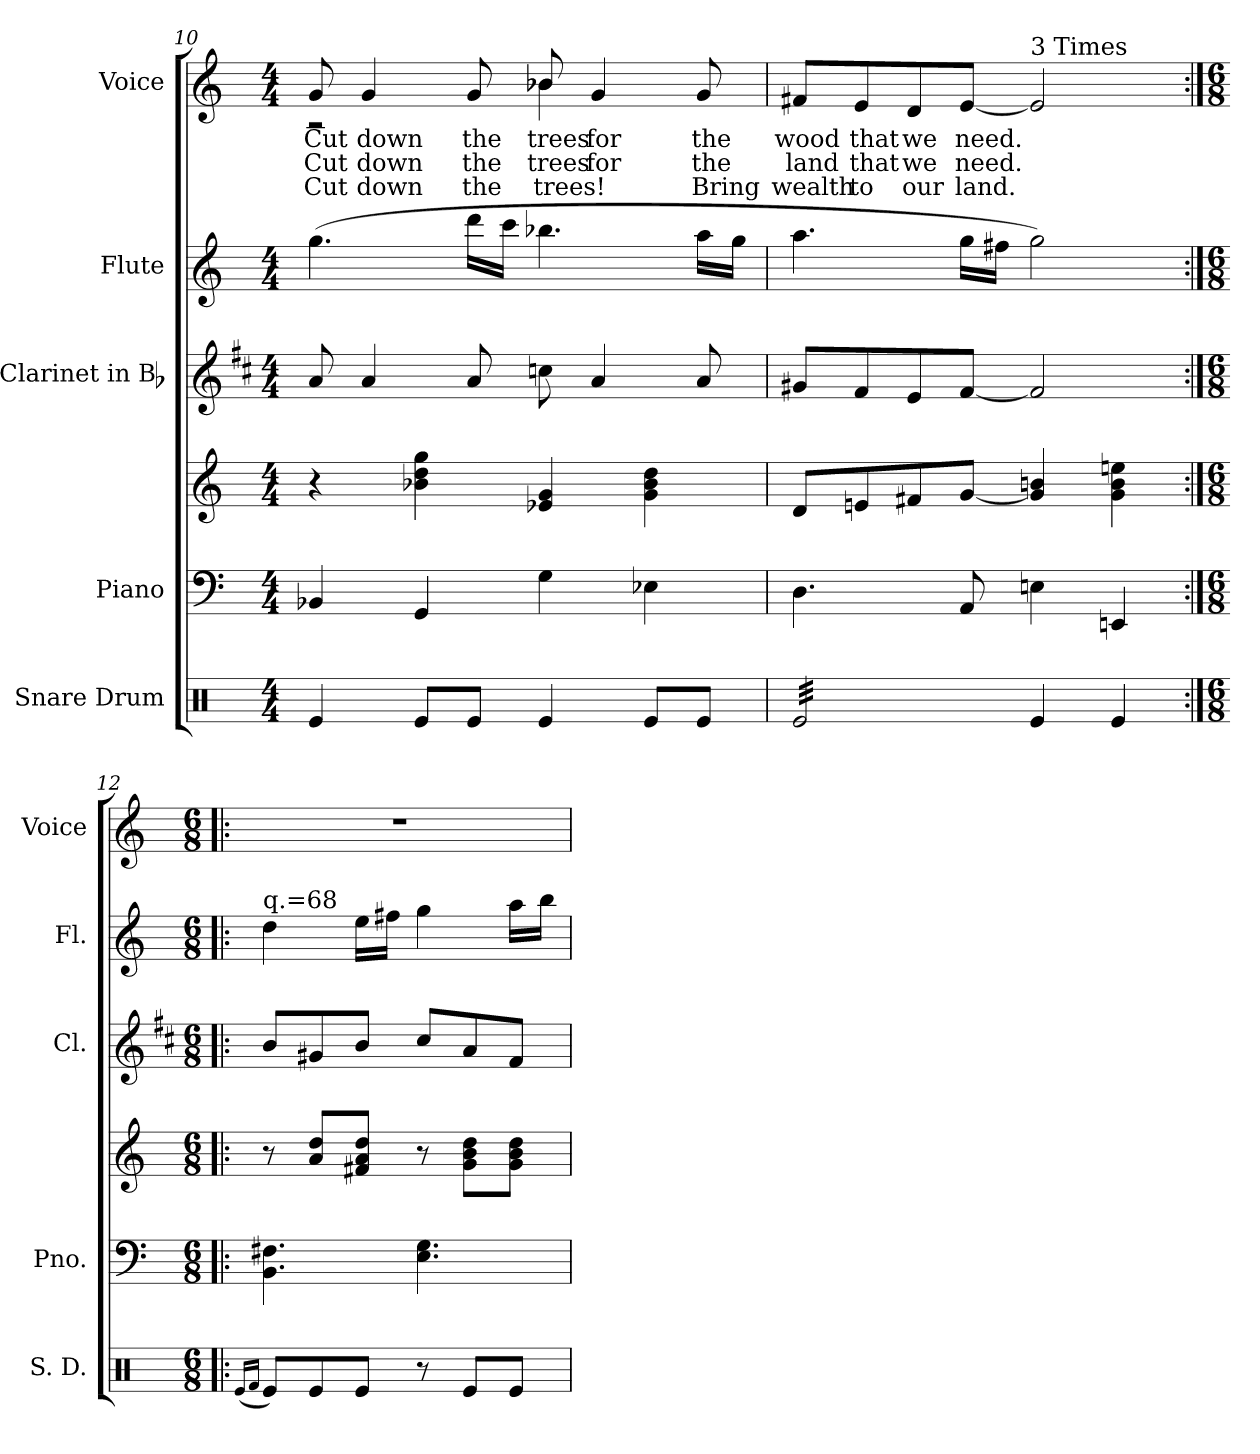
**kern	**kern	**kern	**kern	**kern	**kern	**text	**text	**text
*part5	*part4	*part4	*part3	*part2	*part1	*part1	*part1	*part1
*staff6	*staff5	*staff4	*staff3	*staff2	*staff1	*staff1	*staff1	*staff1
*I"Snare Drum	*I"Piano	*	*I"Clarinet in Bb	*I"Flute	*I"Voice	*	*	*
*I'S. D.	*I'Pno.	*	*I'Cl.	*I'Fl.	*I'Voice	*	*	*
*clefX	*clefF4	*clefG2	*clefG2	*clefG2	*clefG2	*	*	*
*	*	*	*ITrd1c2	*	*	*	*	*
*k[]	*k[]	*k[]	*k[]	*k[]	*k[]	*	*	*
*C:	*C:	*C:	*C:	*C:	*C:	*	*	*
*M4/4	*M4/4	*M4/4	*M4/4	*M4/4	*M4/4	*	*	*
=10	=10	=10	=10	=10	=10	=10	=10	=10
!	!	!	!	!	!	!LO:LY:b:color=#000000	!LO:LY:b:color=#000000	!LO:LY:b:color=#000000
*	*	*	*	*	*^	*	*	*
4Rei/	4BB-Xi/	4r	8gi/	(4.ggi\	8gi/	2r	Cut	Cut	Cut
!	!	!	!	!	!	!	!LO:LY:b:color=#000000	!LO:LY:b:color=#000000	!LO:LY:b:color=#000000
.	.	.	4gi/	.	4gi/	.	down	down	down
8Rei/L	4GGi/	4b-Xi\ 4ddi 4ggi	.	.	.	.	.	.	.
!	!	!	!	!	!	!	!LO:LY:b:color=#000000	!LO:LY:b:color=#000000	!LO:LY:b:color=#000000
8Rei/J	.	.	8gi/	16dddi\LL	8gi/	.	the	the	the
.	.	.	.	16ccci\JJ	.	.	.	.	.
!	!	!	!	!	!	!	!LO:LY:b:color=#000000	!LO:LY:b:color=#000000	!LO:LY:b:color=#000000
4Rei/	4Gi\	4e-Xi/ 4gi	8b-Xi\	4.bb-Xi\	8b-Xi/	4b-i\	trees	trees	trees!
!	!	!	!	!	!	!	!LO:LY:b:color=#000000	!LO:LY:b:color=#000000	!
.	.	.	4gi/	.	4gi/	.	for	for	.
8Rei/L	4E-Xi\	4gi\ 4b-i 4ddi	.	.	.	4ryy	.	.	.
!	!	!	!	!	!	!	!LO:LY:b:color=#000000	!LO:LY:b:color=#000000	!LO:LY:b:color=#000000
8Rei/J	.	.	8gi/	16aai\LL	8gi/	.	the	the	Bring
.	.	.	.	16ggi\JJ	.	.	.	.	.
*	*	*	*	*	*v	*v	*	*	*
=11	=11	=11	=11	=11	=11	=11	=11	=11
!	!	!	!	!	!	!LO:LY:b:color=#000000	!LO:LY:b:color=#000000	!LO:LY:b:color=#000000
*tremolo	*	*	*	*	*	*	*	*
32Rei/LLL	4.Di\	8di/L	8f#Xi/L	4.aai\	8f#Xi/L	wood	land	wealth
32Rei/	.	.	.	.	.	.	.	.
32Rei/	.	.	.	.	.	.	.	.
32Rei/	.	.	.	.	.	.	.	.
!	!	!	!	!	!	!LO:LY:b:color=#000000	!LO:LY:b:color=#000000	!LO:LY:b:color=#000000
32Rei/	.	8eni/	8ei/	.	8ei/	that	that	to
32Rei/	.	.	.	.	.	.	.	.
32Rei/	.	.	.	.	.	.	.	.
32Rei/	.	.	.	.	.	.	.	.
!	!	!	!	!	!	!LO:LY:b:color=#000000	!LO:LY:b:color=#000000	!LO:LY:b:color=#000000
32Rei/	.	8f#Xi/	8di/	.	8di/	we	we	our
32Rei/	.	.	.	.	.	.	.	.
32Rei/	.	.	.	.	.	.	.	.
32Rei/	.	.	.	.	.	.	.	.
!	!	!	!	!	!	!LO:LY:b:color=#000000	!LO:LY:b:color=#000000	!LO:LY:b:color=#000000
32Rei/	8AAi/	[8gi/J	[8ei/J	16ggi\LL	[8ei/J	need.	need.	land.
32Rei/	.	.	.	.	.	.	.	.
32Rei/	.	.	.	16ff#Xi\JJ	.	.	.	.
32Rei/JJJ	.	.	.	.	.	.	.	.
*Xtremolo	*	*	*	*	*	*	*	*
!	!	!	!	!	!LO:TX:a:t=3 Times	!	!	!
4Rei/	4Eni\	4gi/] 4bni	2ei/]	2ggi\)	2ei/]	.	.	.
4Rei/	4EEni/	4gi\ 4bi 4eeni	.	.	.	.	.	.
=12:|!|:	=12:|!|:	=12:|!|:	=12:|!|:	=12:|!|:	=12:|!|:	=12:|!|:	=12:|!|:	=12:|!|:
*M6/8	*M6/8	*M6/8	*M6/8	*M6/8	*M6/8	*	*	*
(16qRei/LL	.	.	.	.	.	.	.	.
16qRfi/JJ	.	.	.	.	.	.	.	.
!	!	!	!	!LO:TX:a:t=q.=68	!	!	!	!
!	!	!	!	!	!LO:N:vis=1	!	!	!
8Rei/L)	4.BBi\ 4.F#Xi	8r	8ai/L	4ddi\	2.r	.	.	.
8Rei/	.	8ai/ 8ddiL	8f#Xi/	.	.	.	.	.
8Rei/J	.	8f#Xi/ 8ai 8ddiJ	8ai/J	16eei\LL	.	.	.	.
.	.	.	.	16ff#Xi\JJ	.	.	.	.
8r	4.Ei\ 4.Gi	8r	8bi/L	4ggi\	.	.	.	.
8Rei/L	.	8gi\ 8bi 8ddiL	8gi/	.	.	.	.	.
8Rei/J	.	8gi\ 8bi 8ddiJ	8ei/J	16aai\LL	.	.	.	.
.	.	.	.	16bbi\JJ	.	.	.	.
=	=	=	=	=	=	=	=	=
*-	*-	*-	*-	*-	*-	*-	*-	*-
